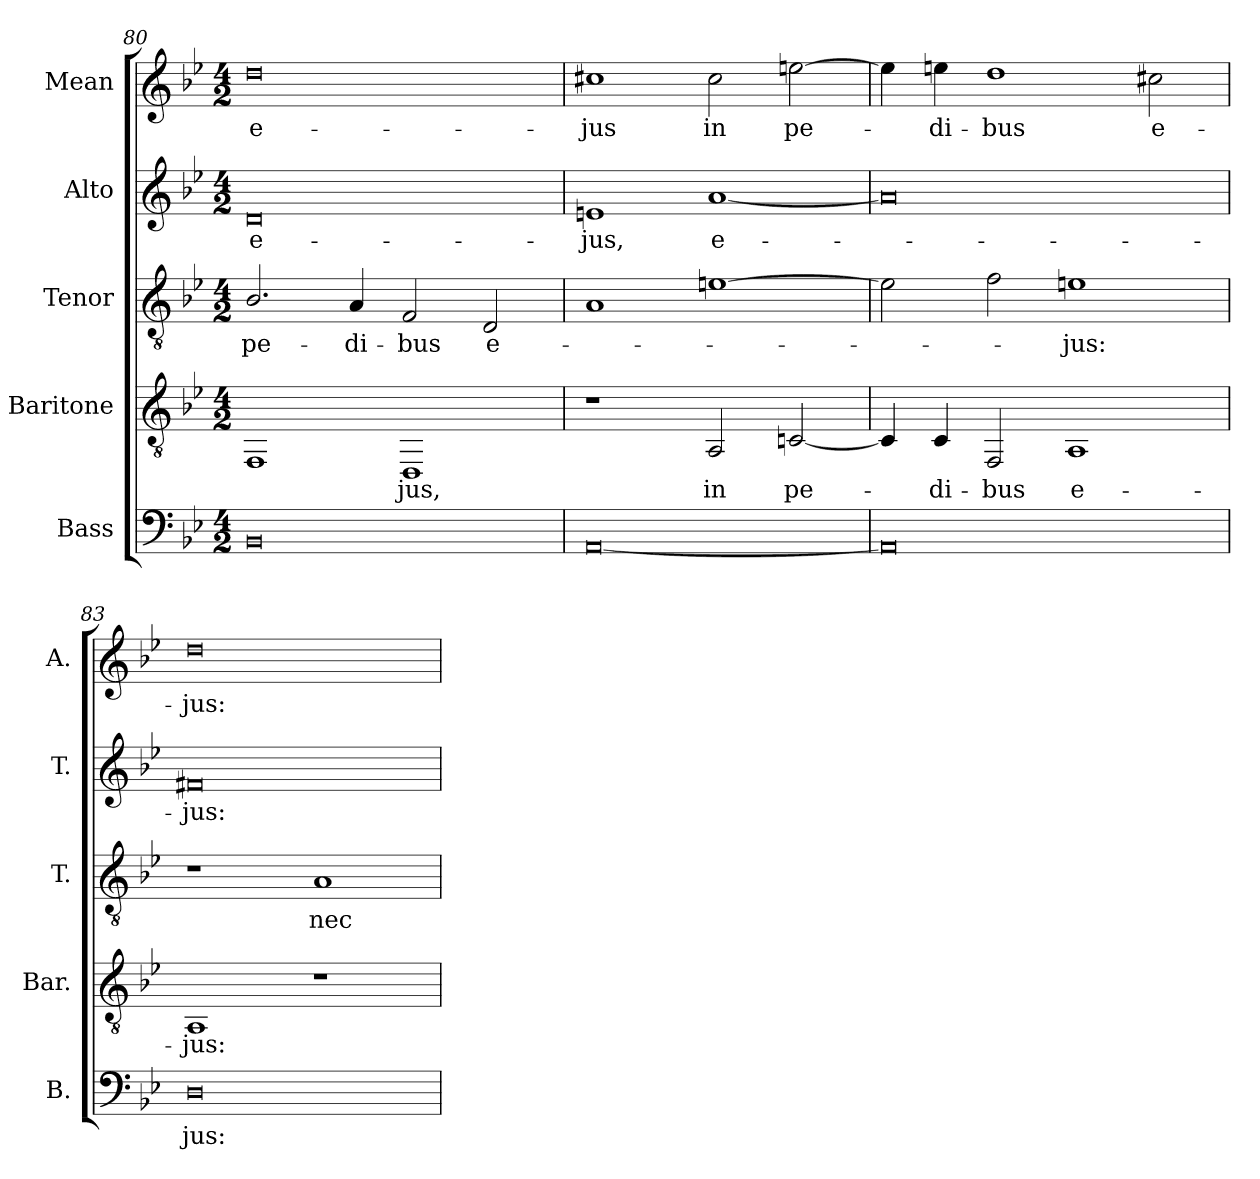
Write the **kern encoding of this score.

**kern	**text	**kern	**text	**kern	**text	**kern	**text	**kern	**text
*part5	*part5	*part4	*part4	*part3	*part3	*part2	*part2	*part1	*part1
*staff5	*staff5	*staff4	*staff4	*staff3	*staff3	*staff2	*staff2	*staff1	*staff1
*I"Bass	*	*I"Baritone	*	*I"Tenor	*	*I"Alto	*	*I"Mean	*
*I'B.	*	*I'Bar.	*	*I'T.	*	*I'T.	*	*I'A.	*
*clefF4	*	*clefGv2	*	*clefGv2	*	*clefG2	*	*clefG2	*
*	*	*	*	*ITrd7c12	*	*	*	*	*
*k[b-e-]	*	*k[b-e-]	*	*k[b-e-]	*	*k[b-e-]	*	*k[b-e-]	*
*B-:	*	*B-:	*	*B-:	*	*B-:	*	*B-:	*
*M4/2	*	*M4/2	*	*M4/2	*	*M4/2	*	*M4/2	*
=80	=80	=80	=80	=80	=80	=80	=80	=80	=80
!	!	!	!	!	!LO:LY:b:color=#000000	!	!	!	!
!	!	!	!	!	!	!	!LO:LY:b:color=#000000	!	!
!	!	!	!	!	!	!	!	!	!LO:LY:b:color=#000000
0BB-i	.	1FFi	.	2.BB-i/	pe-	0di	e-	0ddi	e-
!	!	!	!	!	!LO:LY:b:color=#000000	!	!	!	!
.	.	.	.	4AAi/	-di-	.	.	.	.
!	!	!	!LO:LY:b:color=#000000	!	!	!	!	!	!
!	!	!	!	!	!LO:LY:b:color=#000000	!	!	!	!
.	.	1DDi	-jus,	2FFi/	-bus	.	.	.	.
!	!	!	!	!	!LO:LY:b:color=#000000	!	!	!	!
.	.	.	.	2DDi/	e-	.	.	.	.
=81	=81	=81	=81	=81	=81	=81	=81	=81	=81
!	!	!	!	!	!	!	!LO:LY:b:color=#000000	!	!
!	!	!	!	!	!	!	!	!	!LO:LY:b:color=#000000
[0AAi	.	1r	.	1AAi	.	1eni	-jus,	1cc#Xi	-jus
!	!	!	!LO:LY:b:color=#000000	!	!	!	!	!	!
!	!	!	!	!	!	!	!LO:LY:b:color=#000000	!	!
!	!	!	!	!	!	!	!	!	!LO:LY:b:color=#000000
.	.	2AAi/	in	[1Eni	.	[1ai	e-	2cc#i\	in
!	!	!	!LO:LY:b:color=#000000	!	!	!	!	!	!
!	!	!	!	!	!	!	!	!	!LO:LY:b:color=#000000
.	.	[2Cni/	pe-	.	.	.	.	[2eeni\	pe-
=82	=82	=82	=82	=82	=82	=82	=82	=82	=82
0AAi]	.	4Ci/]	.	2Ei\]	.	0ai]	.	4eei\]	.
!	!	!	!LO:LY:b:color=#000000	!	!	!	!	!	!
!	!	!	!	!	!	!	!	!	!LO:LY:b:color=#000000
.	.	4Ci/	-di-	.	.	.	.	4eeni\	-di-
!	!	!	!LO:LY:b:color=#000000	!	!	!	!	!	!
!	!	!	!	!	!	!	!	!	!LO:LY:b:color=#000000
.	.	2FFi/	-bus	2Fi\	.	.	.	1ddi	-bus
!	!	!	!LO:LY:b:color=#000000	!	!	!	!	!	!
!	!	!	!	!	!LO:LY:b:color=#000000	!	!	!	!
.	.	1AAi	e-	1Eni	-jus:	.	.	.	.
!	!	!	!	!	!	!	!	!	!LO:LY:b:color=#000000
.	.	.	.	.	.	.	.	2cc#Xi\	e-
!!LO:LB:g=z
=83	=83	=83	=83	=83	=83	=83	=83	=83	=83
!	!LO:LY:b:color=#000000	!	!	!	!	!	!	!	!
!	!	!	!LO:LY:b:color=#000000	!	!	!	!	!	!
!	!	!	!	!	!	!	!LO:LY:b:color=#000000	!	!
!	!	!	!	!	!	!	!	!	!LO:LY:b:color=#000000
0Di	-jus:	1AAi	-jus:	1r	.	0f#Xi	-jus:	0ddi	-jus:
!	!	!	!	!	!LO:LY:b:color=#000000	!	!	!	!
.	.	1r	.	1AAi	nec	.	.	.	.
=	=	=	=	=	=	=	=	=	=
*-	*-	*-	*-	*-	*-	*-	*-	*-	*-
